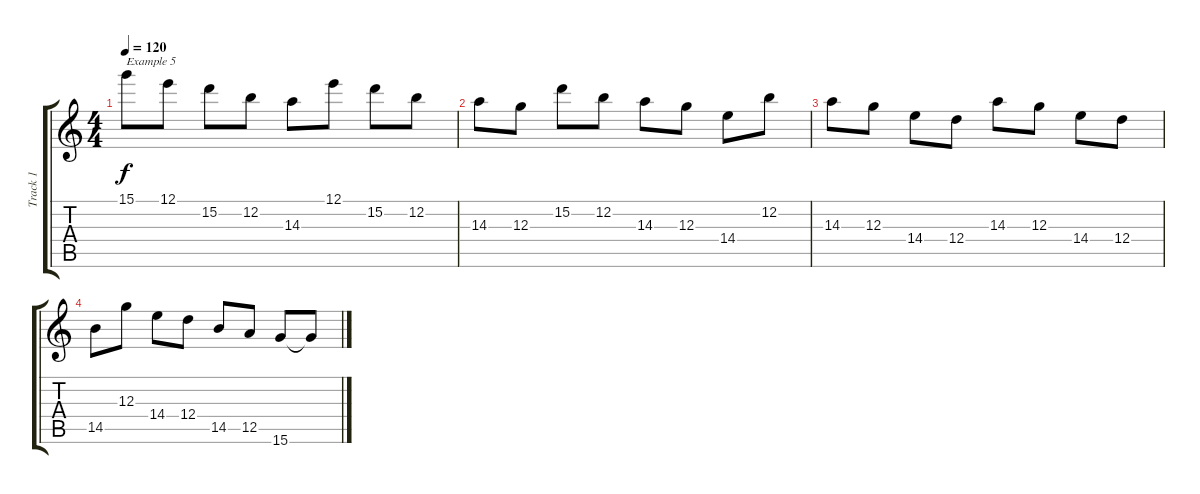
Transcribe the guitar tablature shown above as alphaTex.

\track ("Track 1" "Track 1") {instrument distortionguitar}
\staff {score tabs}
\tuning (E4 B3 G3 D3 A2 E2) {hide}
\ts (4 4)
\tempo 120
\clef g2
\ks c
15.1.8{txt "Example 5" dy f} 12.1.8 15.2.8 12.2.8 14.3.8 12.1.8 15.2.8 12.2.8 |
14.3.8 12.3.8 15.2.8 12.2.8 14.3.8 12.3.8 14.4.8 12.2.8 |
14.3.8 12.3.8 14.4.8 12.4.8 14.3.8 12.3.8 14.4.8 12.4.8 |
14.5.8 12.3.8 14.4.8 12.4.8 14.5.8 12.5.8 15.6.8 15.6{t}.8
